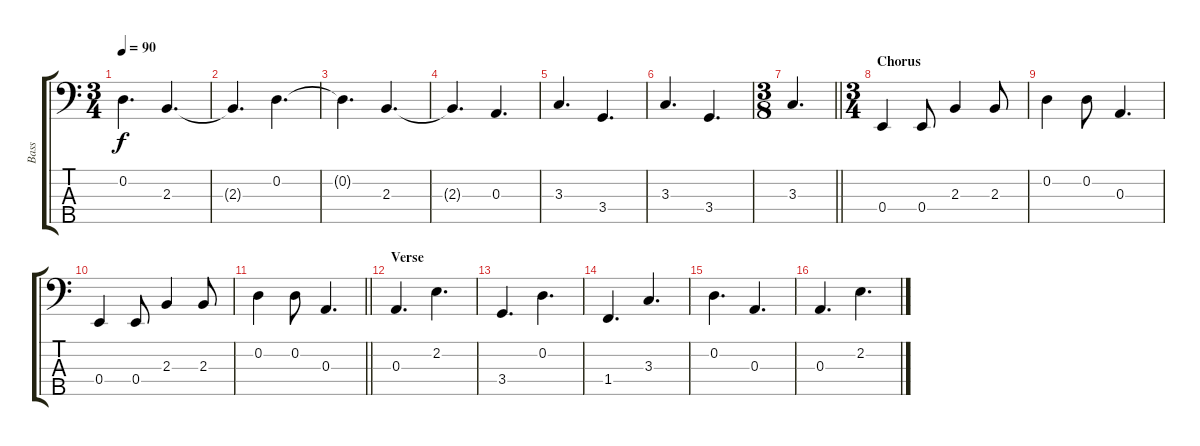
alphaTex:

\track ("Bass" "Bass") {instrument electricbassfinger}
\staff {score tabs}
\tuning (G2 D2 A1 E1 B0) {hide}
\ts (3 4)
\tempo 90
\clef f4
\ks c
0.2{t}.4{d dy f} 2.3.4{d} |
2.3{t}.4{d} 0.2.4{d} |
0.2{t}.4{d} 2.3.4{d} |
2.3{t}.4{d} 0.3.4{d} |
3.3.4{d} 3.4.4{d} |
3.3.4{d} 3.4.4{d} |
\ts (3 8)
\barLineRight lightlight
3.3.4{d} |
\ts (3 4)
\section ("" "Chorus")
0.4.4 0.4.8 2.3.4 2.3.8 |
0.2.4 0.2.8 0.3.4{d} |
0.4.4 0.4.8 2.3.4 2.3.8 |
\barLineRight lightlight
0.2.4 0.2.8 0.3.4{d} |
\section ("" "Verse")
0.3.4{d} 2.2.4{d} |
3.4.4{d} 0.2.4{d} |
1.4.4{d} 3.3.4{d} |
0.2.4{d} 0.3.4{d} |
0.3.4{d} 2.2.4{d}
